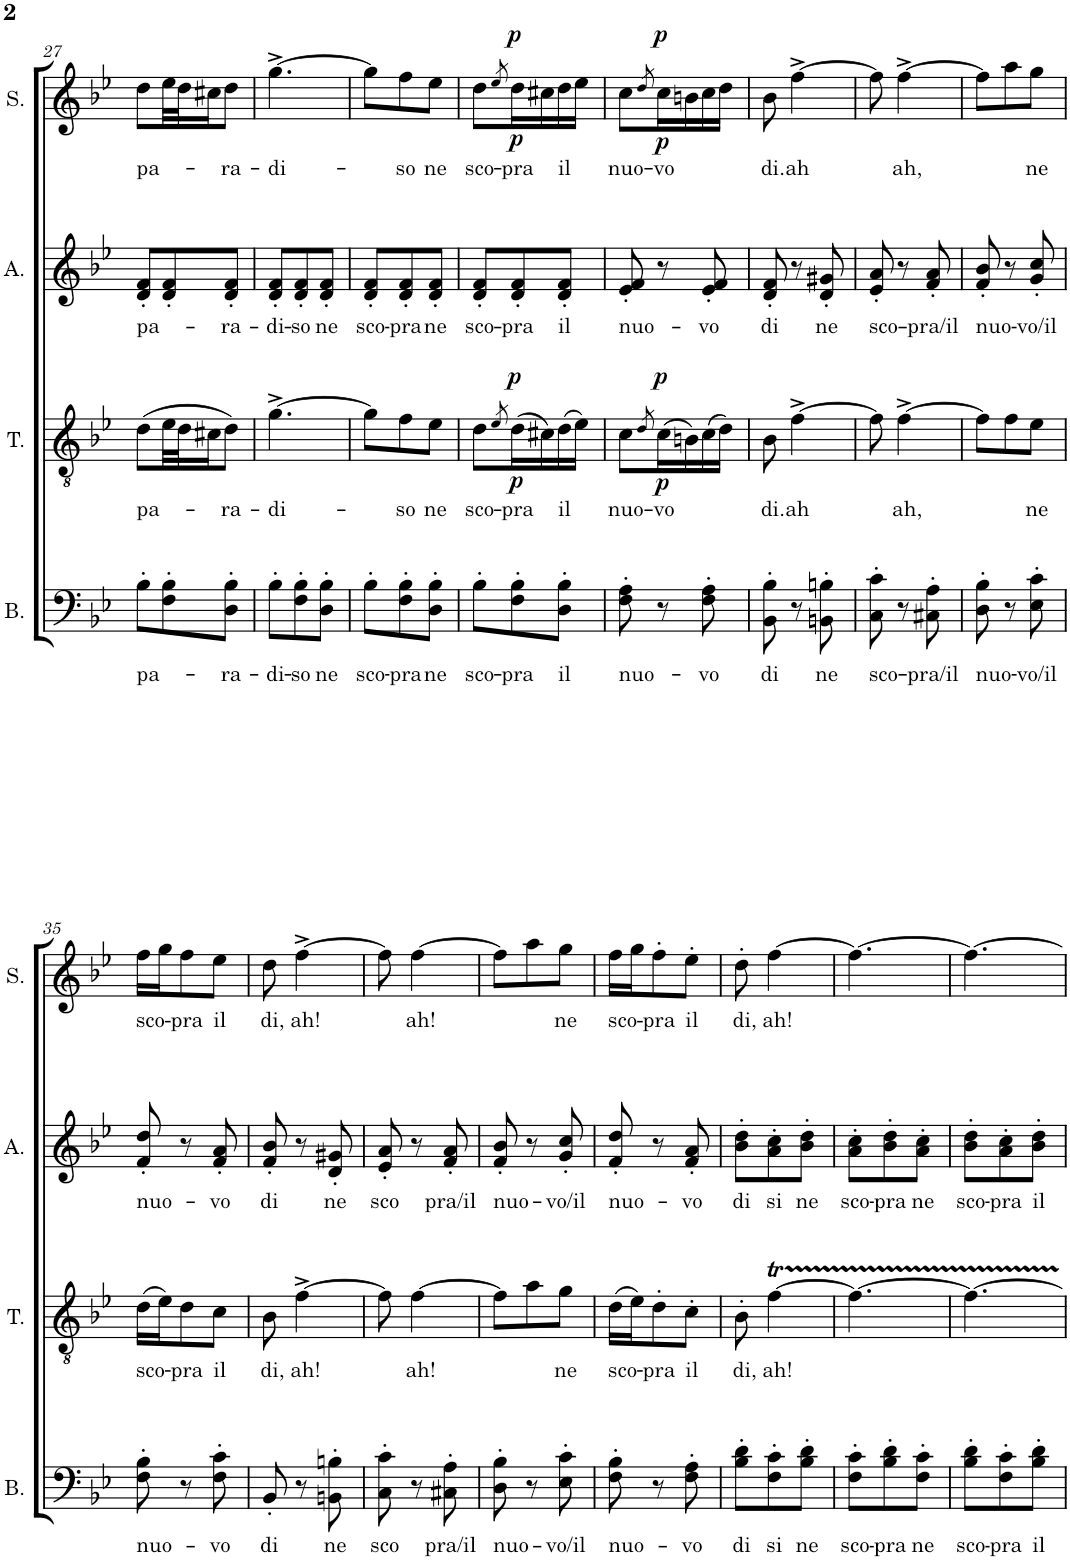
**kern	**text	**kern	**text	**dynam	**kern	**text	**kern	**text	**dynam
*part4	*part4	*part3	*part3	*part3	*part2	*part2	*part1	*part1	*part1
*staff4	*staff4	*staff3	*staff3	*staff3	*staff2	*staff2	*staff1	*staff1	*staff1
*I"Bass	*	*I"Tenor	*	*	*I"Alto	*	*I"Soprano	*	*
*I'B.	*	*I'T.	*	*	*I'A.	*	*I'S.	*	*
!!LO:PB:g=z
*clefF4	*	*clefGv2	*	*	*clefG2	*	*clefG2	*	*
*k[b-e-]	*	*k[b-e-]	*	*	*k[b-e-]	*	*k[b-e-]	*	*
*M3/8	*	*M3/8	*	*	*M3/8	*	*M3/8	*	*
=27	=27	=27	=27	=27	=27	=27	=27	=27	=27
!	!LO:LY:b	!	!LO:LY:b	!	!	!LO:LY:b	!	!LO:LY:b	!
8B-'\L	pa-	(8d\L	pa-	.	8d/' 8f/'L	pa-	8dd\L	pa-	.
8F\' 8B-\'	.	32e-\LL	.	.	8d/' 8f/'	.	32ee-\LL	.	.
.	.	32d\J	.	.	.	.	32dd\J	.	.
.	.	16c#X\J	.	.	.	.	16cc#X\J	.	.
!	!LO:LY:b	!	!LO:LY:b	!	!	!LO:LY:b	!	!LO:LY:b	!
8D\' 8B-\'J	-ra-	8d\J)	-ra-	.	8d/' 8f/'J	-ra-	8dd\J	-ra-	.
=28	=28	=28	=28	=28	=28	=28	=28	=28	=28
!	!LO:LY:b	!	!LO:LY:b	!	!	!LO:LY:b	!	!LO:LY:b	!
8B-'\L	-di-	[4.g^\	-di-	.	8d/' 8f/'L	-di-	[4.gg^\	-di-	.
!	!LO:LY:b	!	!	!	!	!LO:LY:b	!	!	!
8F\' 8B-\'	-so	.	.	.	8d/' 8f/'	-so	.	.	.
!	!LO:LY:b	!	!	!	!	!LO:LY:b	!	!	!
8D\' 8B-\'J	ne	.	.	.	8d/' 8f/'J	ne	.	.	.
=29	=29	=29	=29	=29	=29	=29	=29	=29	=29
!	!LO:LY:b	!	!	!	!	!LO:LY:b	!	!	!
8B-'\L	sco-	8g\L]	.	.	8d/' 8f/'L	sco-	8gg\L]	.	.
!	!LO:LY:b	!	!LO:LY:b	!	!	!LO:LY:b	!	!LO:LY:b	!
8F\' 8B-\'	-pra	8f\	-so	.	8d/' 8f/'	-pra	8ff\	-so	.
!	!LO:LY:b	!	!LO:LY:b	!	!	!LO:LY:b	!	!LO:LY:b	!
8D\' 8B-\'J	ne	8e-\J	ne	.	8d/' 8f/'J	ne	8ee-\J	ne	.
=30	=30	=30	=30	=30	=30	=30	=30	=30	=30
!	!LO:LY:b	!	!LO:LY:b	!	!	!LO:LY:b	!	!LO:LY:b	!
8B-'\L	sco-	8d\L	sco-	.	8d/' 8f/'L	sco-	8dd\L	sco-	.
.	.	8qe-/	.	.	.	.	8qee-/	.	.
!	!LO:LY:b	!	!LO:LY:b	!LO:DY:b	!	!LO:LY:b	!	!LO:LY:b	!
!	!	!	!	!LO:DY:n=1:a	!	!	!	!	!LO:DY:b
!	!	!	!	!	!	!	!	!	!LO:DY:n=1:a
8F\' 8B-\'	-pra	(16d\L	-pra	p p	8d/' 8f/'	-pra	16dd\L	-pra	p p
.	.	16c#X\)	.	.	.	.	16cc#X\	.	.
!	!LO:LY:b	!	!LO:LY:b	!	!	!LO:LY:b	!	!LO:LY:b	!
8D\' 8B-\'J	il	(16d\	il	.	8d/' 8f/'J	il	16dd\	il	.
.	.	16e-\JJ)	.	.	.	.	16ee-\JJ	.	.
=31	=31	=31	=31	=31	=31	=31	=31	=31	=31
!	!LO:LY:b	!	!LO:LY:b	!	!	!LO:LY:b	!	!LO:LY:b	!
8F\' 8A\'	nuo-	8c\L	nuo-	.	8e-/' 8f/'	nuo-	8cc\L	nuo-	.
.	.	8qd/	.	.	.	.	8qdd/	.	.
!	!	!	!LO:LY:b	!LO:DY:b	!	!	!	!LO:LY:b	!
!	!	!	!	!LO:DY:n=1:a	!	!	!	!	!LO:DY:b
!	!	!	!	!	!	!	!	!	!LO:DY:n=1:a
8r	.	(16c\L	-vo	p p	8r	.	16cc\L	-vo	p p
.	.	16Bn\)	.	.	.	.	16bn\	.	.
!	!LO:LY:b	!	!	!	!	!LO:LY:b	!	!	!
8F\' 8A\'	-vo	(16c\	.	.	8e-/' 8f/'	-vo	16cc\	.	.
.	.	16d\JJ)	.	.	.	.	16dd\JJ	.	.
=32	=32	=32	=32	=32	=32	=32	=32	=32	=32
!	!LO:LY:b	!	!LO:LY:b	!	!	!LO:LY:b	!	!LO:LY:b	!
8BB-\' 8B-\'	di	8B-\	di.	.	8d/' 8f/'	di	8b-\	di.	.
!	!	!	!LO:LY:b	!	!	!	!	!LO:LY:b	!
8r	.	[4f^\	ah	.	8r	.	[4ff^\	ah	.
!	!LO:LY:b	!	!	!	!	!LO:LY:b	!	!	!
8BBn\' 8Bn\'	ne	.	.	.	8d/' 8g#X/'	ne	.	.	.
=33	=33	=33	=33	=33	=33	=33	=33	=33	=33
!	!LO:LY:b	!	!	!	!	!LO:LY:b	!	!	!
8C\' 8c\'	sco-	8f\]	.	.	8e-/' 8a/'	sco-	8ff\]	.	.
!	!	!	!LO:LY:b	!	!	!	!	!LO:LY:b	!
8r	.	[4f^\	ah,	.	8r	.	[4ff^\	ah,	.
!	!LO:LY:b	!	!	!	!	!LO:LY:b	!	!	!
8C#X\' 8A\'	-pra/il	.	.	.	8f/' 8a/'	-pra/il	.	.	.
=34	=34	=34	=34	=34	=34	=34	=34	=34	=34
!	!LO:LY:b	!	!	!	!	!LO:LY:b	!	!	!
8D\' 8B-\'	nuo-	8f\L]	.	.	8f/' 8b-/'	nuo-	8ff\L]	.	.
8r	.	8f\	.	.	8r	.	8aa\	.	.
!	!LO:LY:b	!	!LO:LY:b	!	!	!LO:LY:b	!	!LO:LY:b	!
8E-\' 8c\'	-vo/il	8e-\J	ne	.	8g/' 8cc/'	-vo/il	8gg\J	ne	.
!!LO:LB:g=z
=35	=35	=35	=35	=35	=35	=35	=35	=35	=35
!	!LO:LY:b	!	!LO:LY:b	!	!	!LO:LY:b	!	!LO:LY:b	!
8F\' 8B-\'	nuo-	(16d\LL	sco-	.	8f/' 8dd/'	nuo-	16ff\LL	sco-	.
.	.	16e-\J)	.	.	.	.	16gg\J	.	.
!	!	!	!LO:LY:b	!	!	!	!	!LO:LY:b	!
8r	.	8d\	-pra	.	8r	.	8ff\	-pra	.
!	!LO:LY:b	!	!LO:LY:b	!	!	!LO:LY:b	!	!LO:LY:b	!
8F\' 8c\'	-vo	8c\J	il	.	8f/' 8a/'	-vo	8ee-\J	il	.
=36	=36	=36	=36	=36	=36	=36	=36	=36	=36
!	!LO:LY:b	!	!LO:LY:b	!	!	!LO:LY:b	!	!LO:LY:b	!
8BB-'/	di	8B-\	di,	.	8f/' 8b-/'	di	8dd\	di,	.
!	!	!	!LO:LY:b	!	!	!	!	!LO:LY:b	!
8r	.	[4f^\	ah!	.	8r	.	[4ff^\	ah!	.
!	!LO:LY:b	!	!	!	!	!LO:LY:b	!	!	!
8BBn\' 8Bn\'	ne	.	.	.	8d/' 8g#X/'	ne	.	.	.
=37	=37	=37	=37	=37	=37	=37	=37	=37	=37
!	!LO:LY:b	!	!	!	!	!LO:LY:b	!	!	!
8C\' 8c\'	sco	8f\]	.	.	8e-/' 8a/'	sco	8ff\]	.	.
!	!	!	!LO:LY:b	!	!	!	!	!LO:LY:b	!
8r	.	[4f\	ah!	.	8r	.	[4ff\	ah!	.
!	!LO:LY:b	!	!	!	!	!LO:LY:b	!	!	!
8C#X\' 8A\'	pra/il	.	.	.	8f/' 8a/'	pra/il	.	.	.
=38	=38	=38	=38	=38	=38	=38	=38	=38	=38
!	!LO:LY:b	!	!	!	!	!LO:LY:b	!	!	!
8D\' 8B-\'	nuo-	8f\L]	.	.	8f/' 8b-/'	nuo-	8ff\L]	.	.
8r	.	8a\	.	.	8r	.	8aa\	.	.
!	!LO:LY:b	!	!LO:LY:b	!	!	!LO:LY:b	!	!LO:LY:b	!
8E-\' 8c\'	-vo/il	8g\J	ne	.	8g/' 8cc/'	-vo/il	8gg\J	ne	.
=39	=39	=39	=39	=39	=39	=39	=39	=39	=39
!	!LO:LY:b	!	!LO:LY:b	!	!	!LO:LY:b	!	!LO:LY:b	!
8F\' 8B-\'	nuo-	(16d\LL	sco-	.	8f/' 8dd/'	nuo-	16ff\LL	sco-	.
.	.	16e-\J)	.	.	.	.	16gg\J	.	.
!	!	!	!LO:LY:b	!	!	!	!	!LO:LY:b	!
8r	.	8d'\	-pra	.	8r	.	8ff'\	-pra	.
!	!LO:LY:b	!	!LO:LY:b	!	!	!LO:LY:b	!	!LO:LY:b	!
8F\' 8A\'	-vo	8c'\J	il	.	8f/' 8a/'	-vo	8ee-'\J	il	.
=40	=40	=40	=40	=40	=40	=40	=40	=40	=40
!	!LO:LY:b	!	!LO:LY:b	!	!	!LO:LY:b	!	!LO:LY:b	!
8B-\' 8d\'L	di	8B-'\	di,	.	8b-\' 8dd\'L	di	8dd'\	di,	.
!	!LO:LY:b	!	!LO:LY:b	!	!	!LO:LY:b	!	!LO:LY:b	!
8F\' 8c\'	si	[4fT\	ah!	.	8a\' 8cc\'	si	[4ff\	ah!	.
!	!LO:LY:b	!	!	!	!	!LO:LY:b	!	!	!
8B-\' 8d\'J	ne	.	.	.	8b-\' 8dd\'J	ne	.	.	.
=41	=41	=41	=41	=41	=41	=41	=41	=41	=41
!	!LO:LY:b	!	!	!	!	!LO:LY:b	!	!	!
8F\' 8c\'L	sco-	4.f\_	.	.	8a\' 8cc\'L	sco-	4.ff\_	.	.
!	!LO:LY:b	!	!	!	!	!LO:LY:b	!	!	!
8B-\' 8d\'	-pra	.	.	.	8b-\' 8dd\'	-pra	.	.	.
!	!LO:LY:b	!	!	!	!	!LO:LY:b	!	!	!
8F\' 8c\'J	ne	.	.	.	8a\' 8cc\'J	ne	.	.	.
=42	=42	=42	=42	=42	=42	=42	=42	=42	=42
!	!LO:LY:b	!	!	!	!	!LO:LY:b	!	!	!
8B-\' 8d\'L	sco-	4.f\_	.	.	8b-\' 8dd\'L	sco-	4.ff\_	.	.
!	!LO:LY:b	!	!	!	!	!LO:LY:b	!	!	!
8F\' 8c\'	-pra	.	.	.	8a\' 8cc\'	-pra	.	.	.
!	!LO:LY:b	!	!	!	!	!LO:LY:b	!	!	!
8B-\' 8d\'J	il	.	.	.	8b-\' 8dd\'J	il	.	.	.
=	=	=	=	=	=	=	=	=	=
*-	*-	*-	*-	*-	*-	*-	*-	*-	*-
